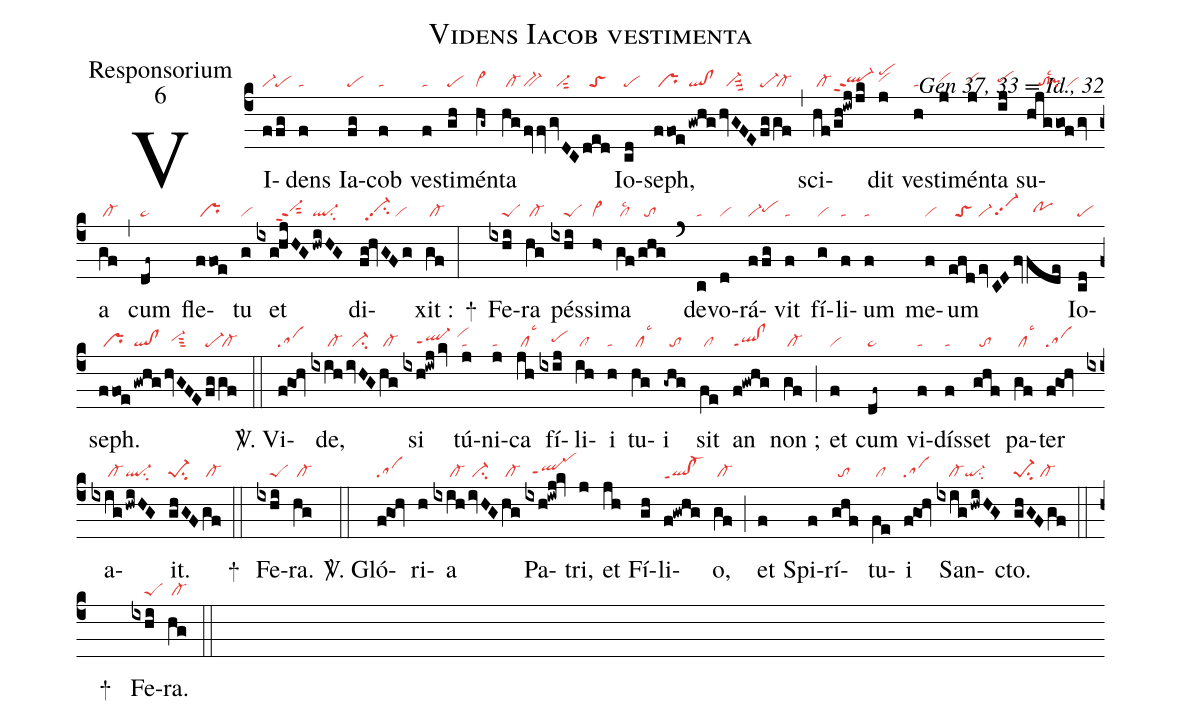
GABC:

name:Videns Iacob vestimenta;
office-part:Responsorium;
mode:6;
commentary:Gen 37, 33 = Id., 32;
nabc-lines:1;
%%
(c4)VI(f|vi-|fg|pe)dens(f|ta) Ia(fg|pe)cob(f|ta) ves(f|ta)ti(gh|pe)mén(hg~|cl~)ta(hg|/cl-|fvfv|bv-|gvDC|//vi-sut2|ded|//toS) Io(cd|pe)seph,(ffoe|/pr|/gwhg|ql!cl|/hvGFE|//vi-suu3|fg|pe-|gf|/cl-) (,) sci(hf|/cl-|/gh!iwjjk|ql-hhppt2/pehk)dit(j|vihh) ves(h|ta)ti(j|vihh)mén(j|vihh)ta(ij|pehh) su(hjggof/gv|///to!pilsc2/vi)a(gf|/cl-) (,) cum(df~|pe~) fle(ffoe|/pr)tu(g|vi) et(ixg!hjHG|//////vi-hhppt2sut2|/hwiHG|ql-su2) di(fg!hvGFg|//vi-hhpp2su2/vi)xit :(gf|/cl-) (:)
+() Fe(ixhi|////peS)ra(hg|/cl-) pés(ixhi|////peS)si(h>|vi>)ma(gf|/cllsc2|/ghg|//to) (`) de(c|ta)vo(d|vi)rá(ffg|vi-pehh)vit(f|ta) fí(g|vi)li(f|ta)um(f|ta) me(f|vi)um(efd|//toS|/ev|vi-|/CDfv|/vi-hgpp2|fde|//pohh) Io(cd|pe)seph.(ffoe|/pr|/gwhg|ql!cl|/hvGFE|//vi-hhsut3|fg|pe-|gf|/cl-) (::)

<sp>V/</sp>. Vi(f!goh|sa)de,(ixih|/////cl-|/ivHG|//ci-|hg|/cl-) si(ixh!iwj/kv|////ql-hgppt1/vihj) tú(j|ta)ni(j|ta)ca(jh|/cllsc3) fí(ixij|////pehh)li(ih|/cl)i(h|ta) tu(hg|/cllsc3)i(-ghg|//to) sit(fe|/cl) an(f!gwhg|ql!clppt1) non ;(gf|/cl-) (;) et(f|vi) cum(df~|pe~) vi(f|ta)dís(f|ta)set(ghf|//to) pa(gf|/cllsc3)ter(f!goh|sa) a(ixig|/////cl-|!hwiHG|ql-su2)it.(ghGF|pe-1su2|gf|/cl-) (::)
+() Fe(ixhi|////peS)ra.(hg|/cl-) (::)

<sp>V/</sp>. Gló(f!go1!hv|sa)ri(h)a(ixih|/////cl-|ivHG|/ci-|hg|/cl-) Pa(ixh!iwj!kv|//ql-hgppt1`vihl)tri,(j)
et(jh) Fí(gh)li(f!gwhg|qlhe!cl-heppt1)o,(gf|/cl-) (;)
et(f) Spi(f)rí(ghf|//to)tu(fe|/cl)i(f!go1!hv|sa) San(ixighwiHG>|////cl-qi-su2)cto.(ghGFgf|pe-1su2/cl-) (::)
+() Fe(ixhi|////peS)ra.(hg|/cl-) (::)
